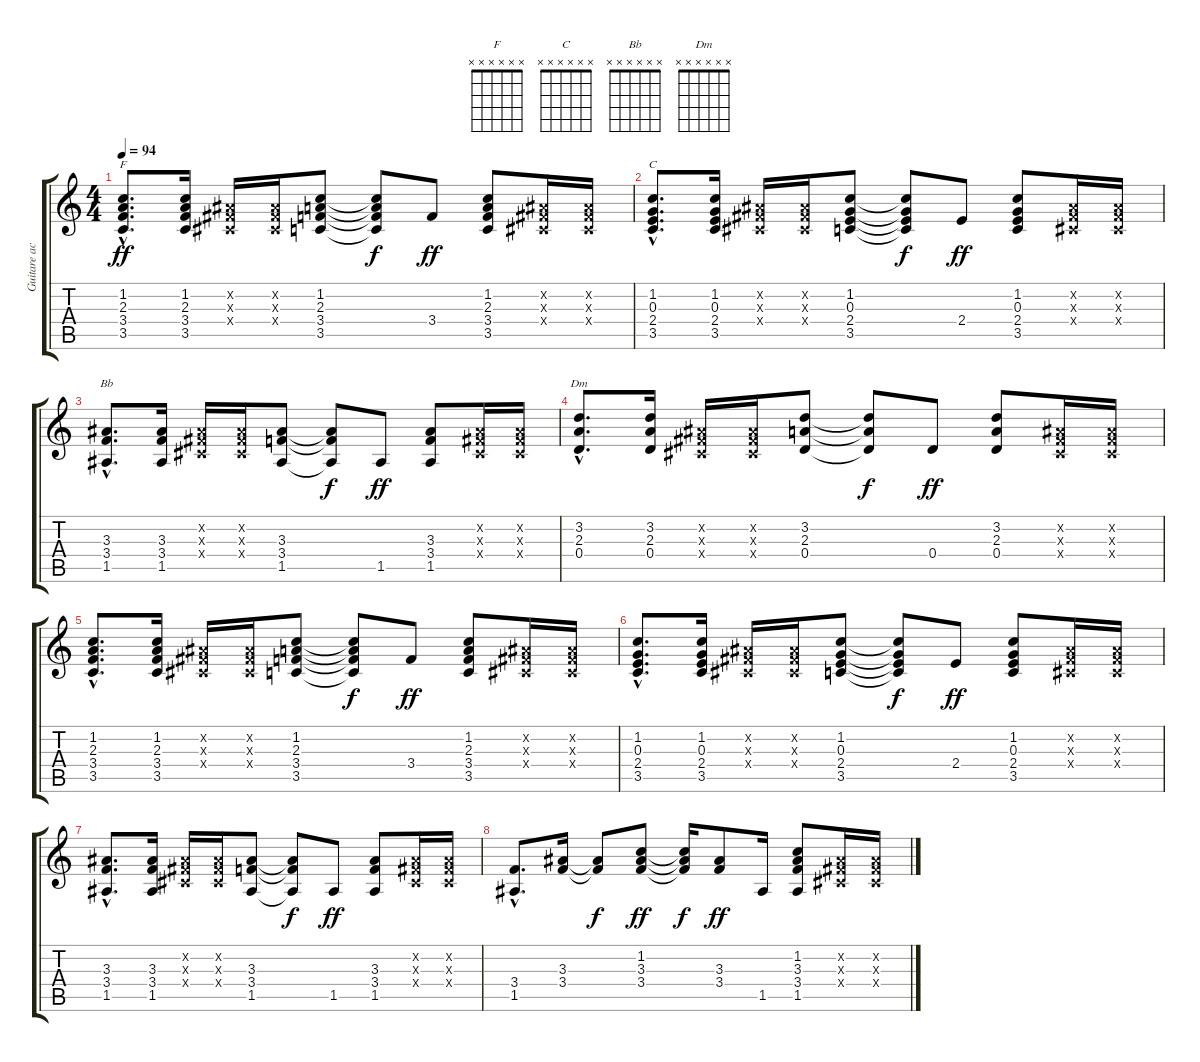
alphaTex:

\track ("Guitare acoustique" "Guitare ac") {instrument acousticguitarsteel}
\staff {score tabs}
\tuning (E4 B3 G3 D3 A2 E2) {hide}
\chord ("F" x x x x x x) {firstfret 0}
\chord ("C" x x x x x x) {firstfret 0}
\chord ("Bb" x x x x x x) {firstfret 0}
\chord ("Dm" x x x x x x) {firstfret 0}
\ts (4 4)
\tempo 94
\clef g2
\ks c
(1.2{hac} 2.3{hac} 3.4{hac} 3.5{hac}).8{d ch "F" dy ff} (1.2 2.3 3.4 3.5).16 (-1.2{x} -1.3{x} -1.4{x}).16 (-1.2{x} -1.3{x} -1.4{x}).16 (1.2 2.3 3.4 3.5).8 (1.2{t} 2.3{t} 3.4{t} 3.5{t}).8{dy f} 3.4.8{dy ff} (1.2 2.3 3.4 3.5).8 (-1.2{x} -1.3{x} -1.4{x}).16 (-1.2{x} -1.3{x} -1.4{x}).16 |
(1.2{hac} 0.3{hac} 2.4{hac} 3.5{hac}).8{d ch "C"} (1.2 0.3 2.4 3.5).16 (-1.2{x} -1.3{x} -1.4{x}).16 (-1.2{x} -1.3{x} -1.4{x}).16 (1.2 0.3 2.4 3.5).8 (1.2{t} 0.3{t} 2.4{t} 3.5{t}).8{dy f} 2.4.8{dy ff} (1.2 0.3 2.4 3.5).8 (-1.2{x} -1.3{x} -1.4{x}).16 (-1.2{x} -1.3{x} -1.4{x}).16 |
(3.3{hac} 3.4{hac} 1.5{hac}).8{d ch "Bb"} (3.3 3.4 1.5).16 (-1.2{x} -1.3{x} -1.4{x}).16 (-1.2{x} -1.3{x} -1.4{x}).16 (3.3 3.4 1.5).8 (3.3{t} 3.4{t} 1.5{t}).8{dy f} 1.5.8{dy ff} (3.3 3.4 1.5).8 (-1.2{x} -1.3{x} -1.4{x}).16 (-1.2{x} -1.3{x} -1.4{x}).16 |
(3.2{hac} 2.3{hac} 0.4{hac}).8{d ch "Dm"} (3.2 2.3 0.4).16 (-1.2{x} -1.3{x} -1.4{x}).16 (-1.2{x} -1.3{x} -1.4{x}).16 (3.2 2.3 0.4).8 (3.2{t} 2.3{t} 0.4{t}).8{dy f} 0.4.8{dy ff} (3.2 2.3 0.4).8 (-1.2{x} -1.3{x} -1.4{x}).16 (-1.2{x} -1.3{x} -1.4{x}).16 |
(1.2{hac} 2.3{hac} 3.4{hac} 3.5{hac}).8{d} (1.2 2.3 3.4 3.5).16 (-1.2{x} -1.3{x} -1.4{x}).16 (-1.2{x} -1.3{x} -1.4{x}).16 (1.2 2.3 3.4 3.5).8 (1.2{t} 2.3{t} 3.4{t} 3.5{t}).8{dy f} 3.4.8{dy ff} (1.2 2.3 3.4 3.5).8 (-1.2{x} -1.3{x} -1.4{x}).16 (-1.2{x} -1.3{x} -1.4{x}).16 |
(1.2{hac} 0.3{hac} 2.4{hac} 3.5{hac}).8{d} (1.2 0.3 2.4 3.5).16 (-1.2{x} -1.3{x} -1.4{x}).16 (-1.2{x} -1.3{x} -1.4{x}).16 (1.2 0.3 2.4 3.5).8 (1.2{t} 0.3{t} 2.4{t} 3.5{t}).8{dy f} 2.4.8{dy ff} (1.2 0.3 2.4 3.5).8 (-1.2{x} -1.3{x} -1.4{x}).16 (-1.2{x} -1.3{x} -1.4{x}).16 |
(3.3{hac} 3.4{hac} 1.5{hac}).8{d} (3.3 3.4 1.5).16 (-1.2{x} -1.3{x} -1.4{x}).16 (-1.2{x} -1.3{x} -1.4{x}).16 (3.3 3.4 1.5).8 (3.3{t} 3.4{t} 1.5{t}).8{dy f} 1.5.8{dy ff} (3.3 3.4 1.5).8 (-1.2{x} -1.3{x} -1.4{x}).16 (-1.2{x} -1.3{x} -1.4{x}).16 |
(3.4{hac} 1.5{hac}).8{d} (3.3 3.4).16 (3.3{t} 3.4{t}).8{dy f} (1.2 3.3 3.4).8{dy ff} (1.2{t} 3.3{t} 3.4{t}).16{dy f} (3.3 3.4).8{dy ff} 1.5.16 (1.2 3.3 3.4 1.5).8 (-1.2{x} -1.3{x} -1.4{x}).16 (-1.2{x} -1.3{x} -1.4{x}).16
